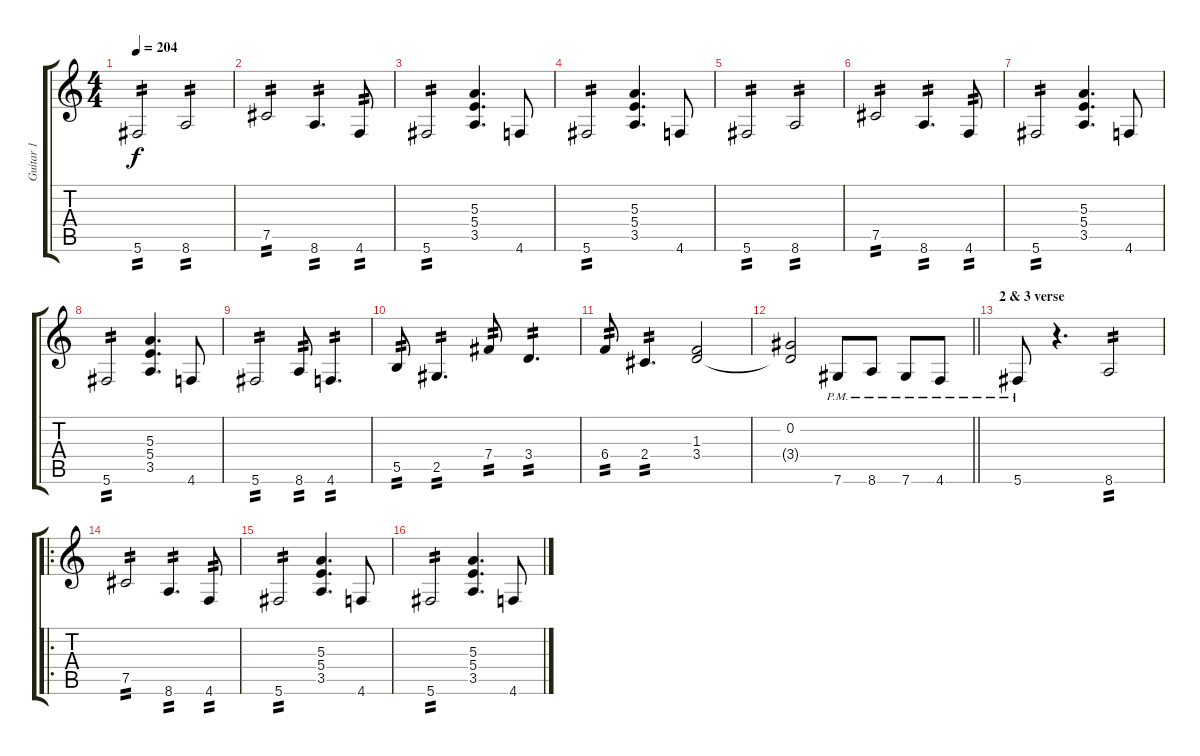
\track ("Guitar 1" "Guitar 1") {instrument distortionguitar}
\staff {score tabs}
\tuning (Db4 Ab3 E3 B2 Gb2 Db2) {hide}
\ts (4 4)
\tempo 204
\clef g2
\ks c
5.6.2{tp 2 dy f} 8.6.2{tp 2} |
7.5.2{tp 2} 8.6.4{d tp 2} 4.6.8{tp 2} |
5.6.2{tp 2} (5.3 5.4 3.5).4{d} 4.6.8 |
5.6.2{tp 2} (5.3 5.4 3.5).4{d} 4.6.8 |
5.6.2{tp 2} 8.6.2{tp 2} |
7.5.2{tp 2} 8.6.4{d tp 2} 4.6.8{tp 2} |
5.6.2{tp 2} (5.3 5.4 3.5).4{d} 4.6.8 |
5.6.2{tp 2} (5.3 5.4 3.5).4{d} 4.6.8 |
5.6.2{tp 2} 8.6.8{tp 2} 4.6.4{d tp 2} |
5.5.8{tp 2} 2.5.4{d tp 2} 7.4.8{tp 2} 3.4.4{d tp 2} |
6.4.8{tp 2} 2.4.4{d tp 2} (1.3 3.4).2 |
\barLineRight lightlight
(0.2 3.4{t}).2 7.6{pm}.8 8.6{pm}.8 7.6{pm}.8 4.6{pm}.8 |
\section ("" "2 & 3 verse")
5.6{pm}.8 r.4{d} 8.6.2{tp 2} |
\ro
7.5.2{tp 2} 8.6.4{d tp 2} 4.6.8{tp 2} |
5.6.2{tp 2} (5.3 5.4 3.5).4{d} 4.6.8 |
5.6.2{tp 2} (5.3 5.4 3.5).4{d} 4.6.8
